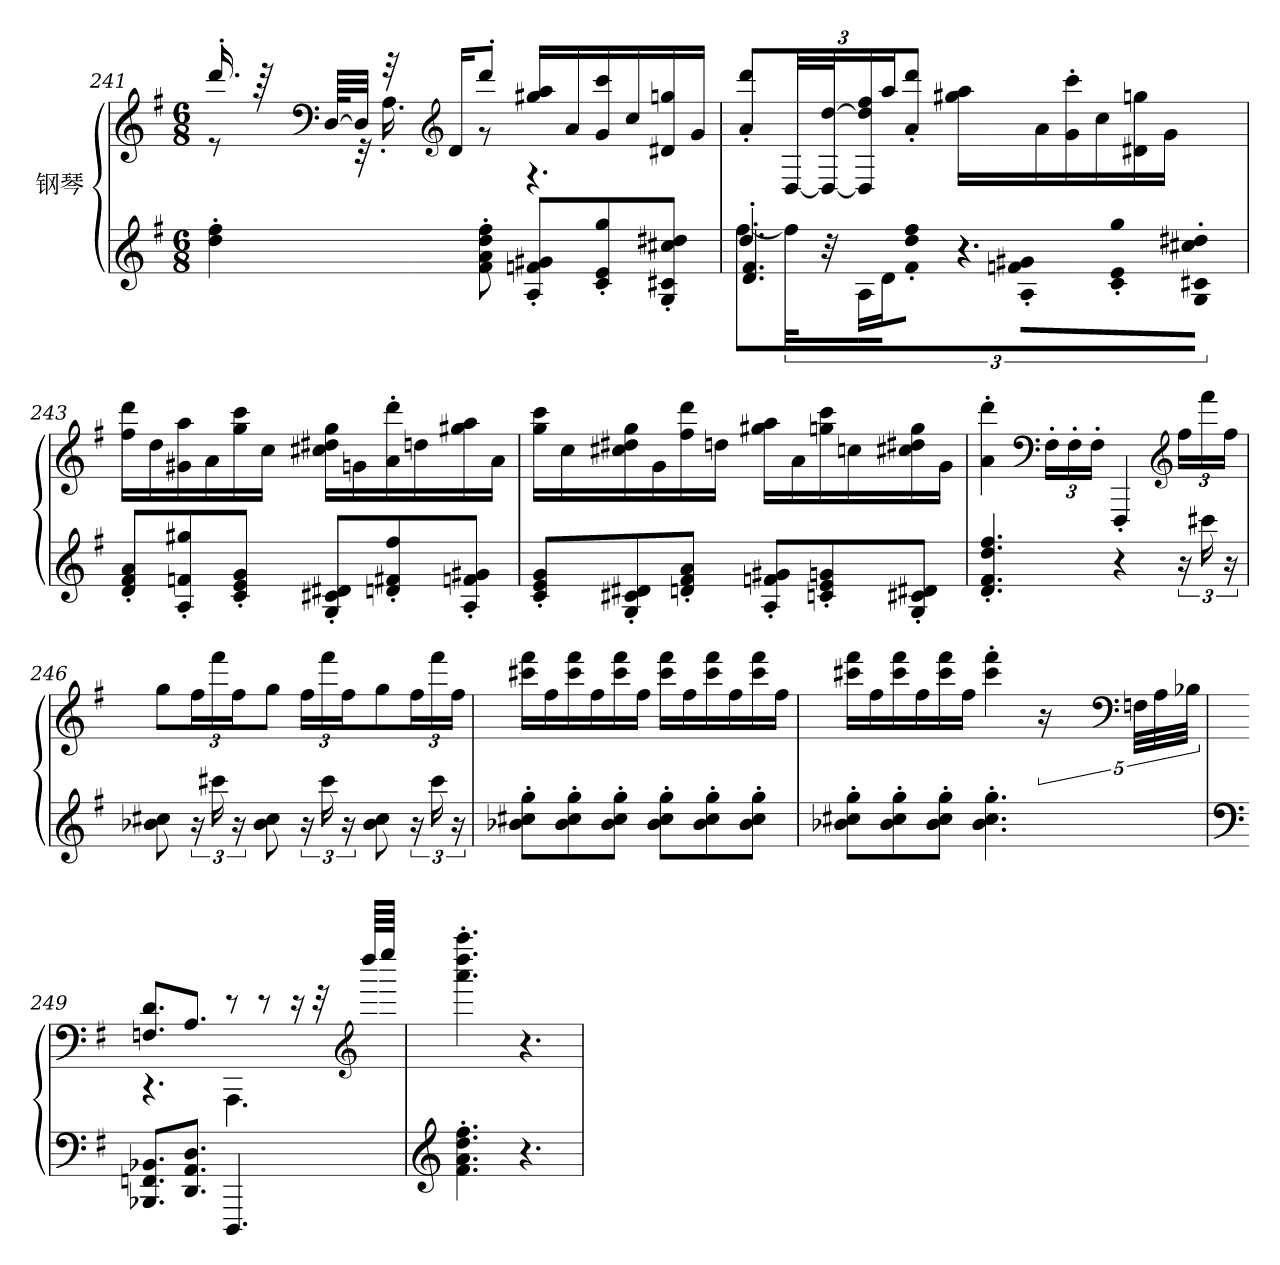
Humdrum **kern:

**kern	**kern
*part1	*part1
*staff2	*staff1
*I"钢琴	*
*clefG2	*clefG2
*k[f#]	*k[f#]
*M6/8	*M6/8
*MM132	*MM132
=241	=241
*	*^
4dd\' 4ff#\'	16.ddd'/	8r
.	64r	.
*	*clefF4	*
.	[64D/KLLL	.
*	*MM143	*
.	32D/JJJ]	32r
.	32r	16.A'\
*	*clefG2	*
.	16d/KL	.
*	*MM140	*
8f#\' 8a\' 8dd\' 8ff#\'	8ddd'/J	8r
*	*MM143	*
8A/' 8fn/' 8g#X/'L	16gg#X/ 16aa/LL	4.r
.	16a/	.
*	*MM133	*
8c/' 8e/' 8gg/'	16g/ 16ccc/	.
.	16cc/	.
*	*MM128	*
8G/' 8c#X/' 8cc#X/' 8dd#X/'J	16d#X/ 16ggn/	.
.	16g/JJ	.
*	*v	*v
!!LO:LB:g=z
=242	=242
*	*MM140
*^	*
*	*^	*
4.dd'/	[8ff#\L	4.d/' 4.f#/'	8a/' 8ddd/'L
*	*	*	*Xbrackettup
*	*	*	*MM129
.	48ff#\Jkk]	.	[48D/LL
.	48r	.	48D/_ [48dd/J
.	24A\LL	.	24D/] 24dd/] 24ff#/
.	24d\J	.	24aa/J
*	*	*	*MM146
.	8f#\' 8dd\' 8ff#\'J	.	8a/' 8ddd/'J
*	*	*	*MM138
4.r	8A\' 8fn\' 8g#X\'L	4.r	16gg#X\ 16aa\LL
.	.	.	16a\
*	*	*	*MM136
.	8c\' 8e\' 8gg\'	.	16g\' 16ccc\'
.	.	.	16cc\
*	*	*	*MM135
.	8G\' 8c#X\' 8cc#X\' 8dd#X\'J	.	16d#X\ 16ggn\
.	.	.	16g\JJ
*v	*v	*v	*
=243	=243
*	*MM141
8d/' 8f#/' 8a/'L	16ff#\ 16ddd\LL
.	16dd\
*	*MM136
8A/' 8fn/' 8gg#X/'	16g#X\ 16aa\
.	16a\
*	*MM145
8c/' 8e/' 8g/'J	16gg\ 16ccc\
.	16cc\JJ
*	*MM136
8G/' 8c#X/' 8d#X/'L	16cc#X\ 16dd#X\ 16gg\LL
.	16gn\
*	*MM141
8dn/' 8f#X/' 8ff#/'	16a\' 16ddd\'
.	16ddn\
*	*MM135
8A/' 8fn/' 8g#X/'J	16gg#X\ 16aa\
.	16a\JJ
!!LO:LB:g=z
=244	=244
*	*MM146
8c/' 8e/' 8g/'L	16gg\ 16ccc\LL
.	16cc\
*	*MM133
8G/' 8c#X/' 8d#X/'	16cc#X\ 16dd#X\ 16gg\
.	16g\
8dn/' 8f#/' 8a/'J	16ff#\ 16ddd\
.	16ddn\JJ
*	*MM138
8A/' 8fn/' 8g#X/'L	16gg#X\ 16aa\LL
.	16a\
*	*MM135
8cn/' 8e/' 8gn/'	16ggn\ 16ccc\
.	16ccn\
*	*MM138
8G/' 8c#X/' 8d#X/'J	16cc#X\ 16dd#X\ 16gg\
.	16g\JJ
=245	=245
*	*MM121
4.d/' 4.f#/' 4.dd/' 4.ff#/'	4a\' 4ddd\'
*	*clefF4
*	*MM136
.	24F#'\LL
.	24F#'\
.	24F#'\JJ
*	*MM125
4r	4FFF#'/
*	*clefG2
*	*MM133
24r	24ff#\LL
24ccc#X\	24fff#\
24r	24ff#\JJ
!!LO:LB:g=z
=246	=246
*	*MM118
8b-X\ 8cc#X\	8gg\L
*	*MM132
24r	24ff#\L
24ccc#X\	24fff#\
24r	24ff#\J
*	*MM122
8b-\ 8cc#\	8gg\J
*	*MM135
24r	24ff#\LL
24ccc#\	24fff#\
24r	24ff#\J
*	*MM141
8b-\ 8cc#\	8gg\
*	*MM133
24r	24ff#\L
24ccc#\	24fff#\
24r	24ff#\JJ
=247	=247
*	*MM135
8b-X\' 8cc#X\' 8gg\'L	16ccc#X\ 16fff#\LL
.	16ff#\
*	*MM141
8b-\' 8cc#\' 8gg\'	16ccc#\ 16fff#\
.	16ff#\
8b-\' 8cc#\' 8gg\'J	16ccc#\ 16fff#\
.	16ff#\JJ
*	*MM146
8b-\' 8cc#\' 8gg\'L	16ccc#\ 16fff#\LL
.	16ff#\
*	*MM126
8b-\' 8cc#\' 8gg\'	16ccc#\ 16fff#\
.	16ff#\
*	*MM128
8b-\' 8cc#\' 8gg\'J	16ccc#\ 16fff#\
.	16ff#\JJ
=248	=248
*	*MM135
8b-X\' 8cc#X\' 8gg\'L	16ccc#X\ 16fff#\LL
.	16ff#\
8b-\' 8cc#\' 8gg\'	16ccc#\ 16fff#\
.	16ff#\
*	*MM125
8b-\' 8cc#\' 8gg\'J	16ccc#\ 16fff#\
.	16ff#\JJ
*	*MM130
4.b-\' 4.cc#\' 4.gg\'	4ccc#\' 4fff#\'
*	*brackettup
*	*MM102
.	20r
*	*clefF4
.	40Fn\LLL
.	40A\
.	40B-X\JJJ
!!LO:LB:g=z
=249	=249
*clefF4	*
*	*MM109
*	*^
8.BBB-X/ 8.FFn/ 8.BB-X/L	8.Fn/ 8.d/L	4.r
8.DD/ 8.AA/ 8.D/J	8.A/J	.
*	*MM102	*
4.DDD/	8r	4.AAA\
*	*MM81	*
.	8r	.
*	*MM113	*
.	16r	.
.	32r	.
*	*clefG2	*
.	64dddd/LLLL	.
.	64eeee/JJJJ	.
*	*v	*v
=250	=250
*clefG2	*
*	*MM76
4.f#\' 4.a\' 4.dd\' 4.ff#\'	4.aaa\' 4.dddd\' 4.aaaa\'
*	*MM94
4.r	4.r
=	=
*-	*-
